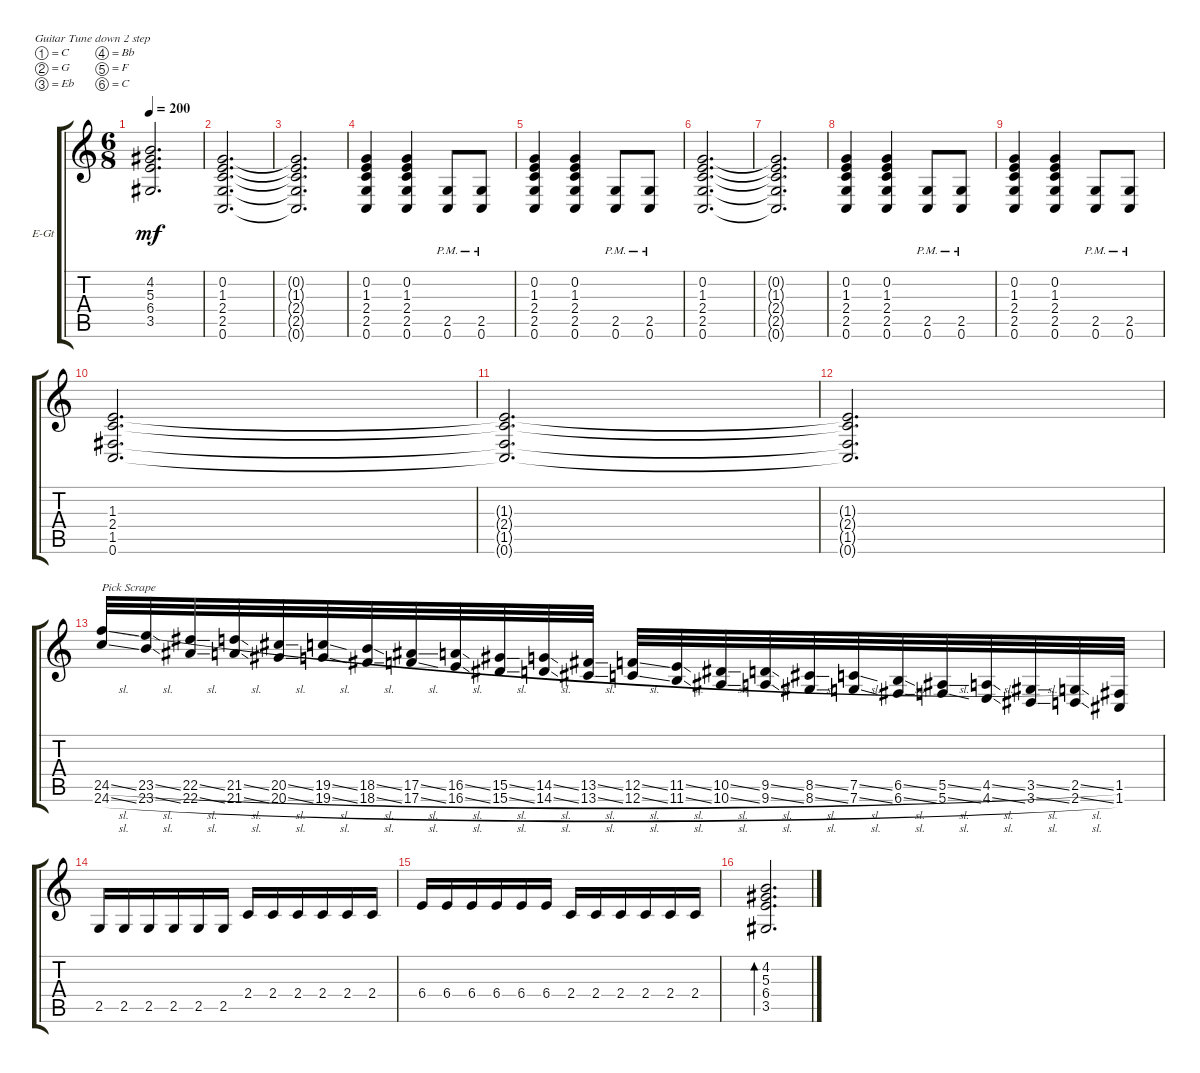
\defaultSystemsLayout 4
\bracketExtendMode groupsimilarinstruments
\firstSystemTrackNameOrientation horizontal
\otherSystemsTrackNameOrientation horizontal
\track ("Eschbach Rhythm" "E-Gt") {instrument overdrivenguitar}
\staff {score tabs}
\tuning (C4 G3 Eb3 Bb2 F2 C2)
\ts (6 8)
\tempo 200
\clef g2
\ks aminor
(3.5{t} 6.4{t} 5.3{t} 4.2{t}).2{d dy mf} |
(2.5 2.4 1.3 0.6 0.2).2{d} |
(0.6{t} 2.5{t} 2.4{t} 1.3{t} 0.2{t}).2{d} |
(1.3 2.4 2.5 0.6 0.2).4 (1.3 2.4 2.5 0.6 0.2).4 (0.6{pm} 2.5{pm}).8 (0.6{pm} 2.5{pm}).8 |
(1.3 2.4 2.5 0.6 0.2).4 (1.3 2.4 2.5 0.6 0.2).4 (0.6{pm} 2.5{pm}).8 (0.6{pm} 2.5{pm}).8 |
(2.5 2.4 1.3 0.6 0.2).2{d} |
(0.6{t} 2.5{t} 2.4{t} 1.3{t} 0.2{t}).2{d} |
(1.3 2.4 2.5 0.6 0.2).4 (1.3 2.4 2.5 0.6 0.2).4 (0.6{pm} 2.5{pm}).8 (0.6{pm} 2.5{pm}).8 |
(1.3 2.4 2.5 0.6 0.2).4 (1.3 2.4 2.5 0.6 0.2).4 (0.6{pm} 2.5{pm}).8 (0.6{pm} 2.5{pm}).8 |
(1.5 0.6 2.4 1.3).2{d} |
(1.3{t} 2.4{t} 1.5{t} 0.6{t}).2{d} |
(1.3{t} 2.4{t} 1.5{t} 0.6{t}).2{d} |
(24.6{sl} 24.5{sl}).32{txt "Pick Scrape"} (23.6{sl} 23.5{sl}).32 (22.6{sl} 22.5{sl}).32 (21.6{sl} 21.5{sl}).32 (20.6{sl} 20.5{sl}).32 (19.6{sl} 19.5{sl}).32 (18.6{sl} 18.5{sl}).32 (17.6{sl} 17.5{sl}).32 (16.6{sl} 16.5{sl}).32 (15.6{sl} 15.5{sl}).32 (14.6{sl} 14.5{sl}).32 (13.6{sl} 13.5{sl}).32 (12.6{sl} 12.5{sl}).32 (11.6{sl} 11.5{sl}).32 (10.6{sl} 10.5{sl}).32 (9.6{sl} 9.5{sl}).32 (8.6{sl} 8.5{sl}).32 (7.6{sl} 7.5{sl}).32 (6.6{sl} 6.5{sl}).32 (5.6{sl} 5.5{sl}).32 (4.6{sl} 4.5{sl}).32 (3.6{sl} 3.5{sl}).32 (2.6{sl} 2.5{sl}).32 (1.6 1.5).32 |
2.5.16 2.5.16 2.5.16 2.5.16 2.5.16 2.5.16 2.4.16 2.4.16 2.4.16 2.4.16 2.4.16 2.4.16 |
6.4.16 6.4.16 6.4.16 6.4.16 6.4.16 6.4.16 2.4.16 2.4.16 2.4.16 2.4.16 2.4.16 2.4.16 |
(3.5 6.4 5.3 4.2).2{d bd 96}
